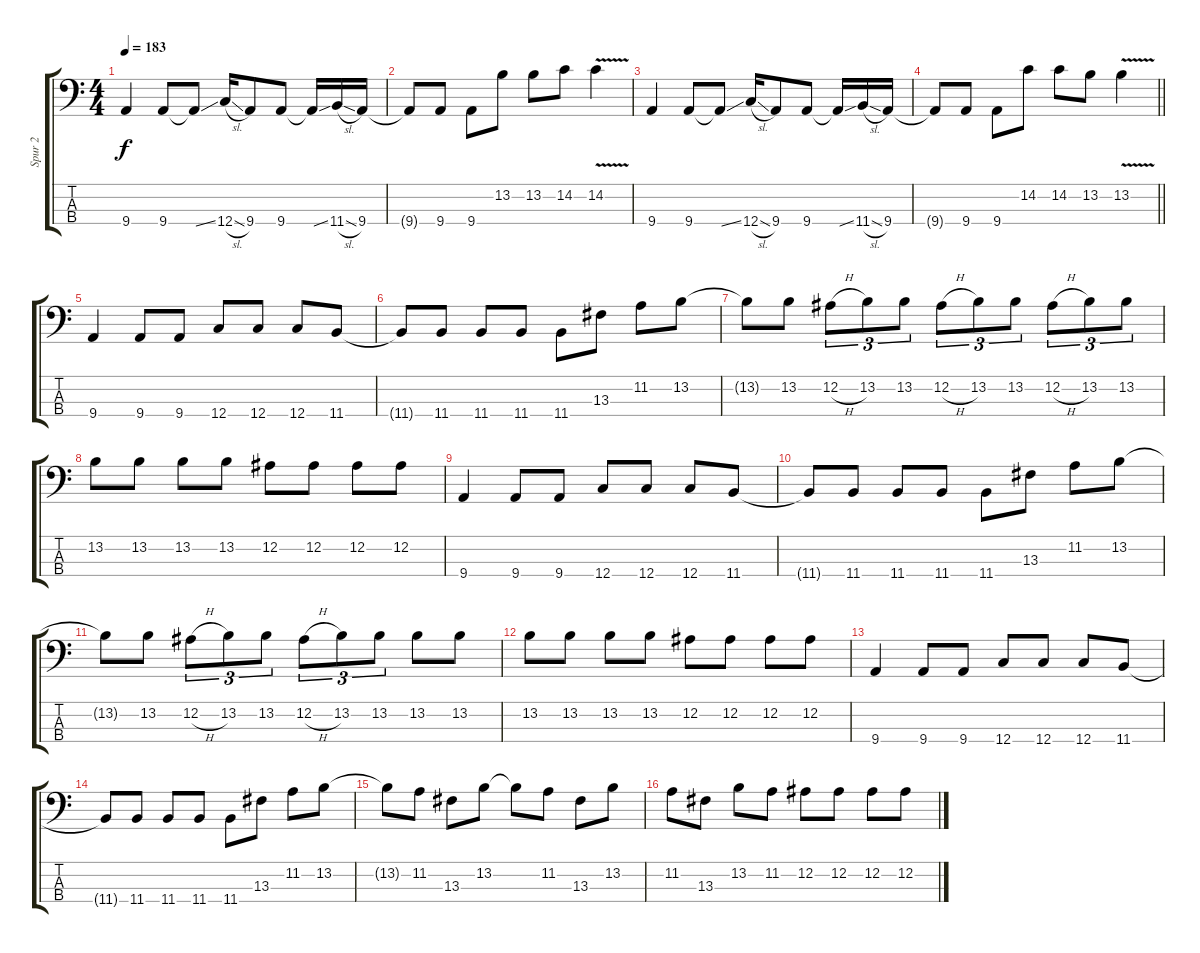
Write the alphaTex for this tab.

\track ("Spur 2" "Spur 2") {instrument electricbassfinger}
\staff {score tabs}
\tuning (Eb2 Bb1 F1 C1) {hide}
\ts (4 4)
\tempo 183
\clef f4
\ks c
9.4.4{dy f} 9.4.8 9.4{ss t}.8 12.4{sl}.16 9.4.8 9.4.8 9.4{ss t}.16 11.4{sl}.16 9.4.16 |
9.4{t}.8 9.4.8 9.4.8 13.2.8 13.2.8 14.2.8 14.2{v}.4 |
9.4.4 9.4.8 9.4{ss t}.8 12.4{sl}.16 9.4.8 9.4.8 9.4{ss t}.16 11.4{sl}.16 9.4.16 |
\barLineRight lightlight
9.4{t}.8 9.4.8 9.4.8 14.2.8 14.2.8 13.2.8 13.2{v}.4 |
9.4.4 9.4.8 9.4.8 12.4.8 12.4.8 12.4.8 11.4.8 |
11.4{t}.8 11.4.8 11.4.8 11.4.8 11.4.8 13.3.8 11.2.8 13.2.8 |
13.2{t}.8 13.2.8 12.2{h}.8{tu (3 2)} 13.2.8{tu (3 2)} 13.2.8{tu (3 2)} 12.2{h}.8{tu (3 2)} 13.2.8{tu (3 2)} 13.2.8{tu (3 2)} 12.2{h}.8{tu (3 2)} 13.2.8{tu (3 2)} 13.2.8{tu (3 2)} |
13.2.8 13.2.8 13.2.8 13.2.8 12.2.8 12.2.8 12.2.8 12.2.8 |
9.4.4 9.4.8 9.4.8 12.4.8 12.4.8 12.4.8 11.4.8 |
11.4{t}.8 11.4.8 11.4.8 11.4.8 11.4.8 13.3.8 11.2.8 13.2.8 |
13.2{t}.8 13.2.8 12.2{h}.8{tu (3 2)} 13.2.8{tu (3 2)} 13.2.8{tu (3 2)} 12.2{h}.8{tu (3 2)} 13.2.8{tu (3 2)} 13.2.8{tu (3 2)} 13.2.8 13.2.8 |
13.2.8 13.2.8 13.2.8 13.2.8 12.2.8 12.2.8 12.2.8 12.2.8 |
9.4.4 9.4.8 9.4.8 12.4.8 12.4.8 12.4.8 11.4.8 |
11.4{t}.8 11.4.8 11.4.8 11.4.8 11.4.8 13.3.8 11.2.8 13.2.8 |
13.2{t}.8 11.2.8 13.3.8 13.2.8 13.2{t}.8 11.2.8 13.3.8 13.2.8 |
11.2.8 13.3.8 13.2.8 11.2.8 12.2.8 12.2.8 12.2.8 12.2.8
